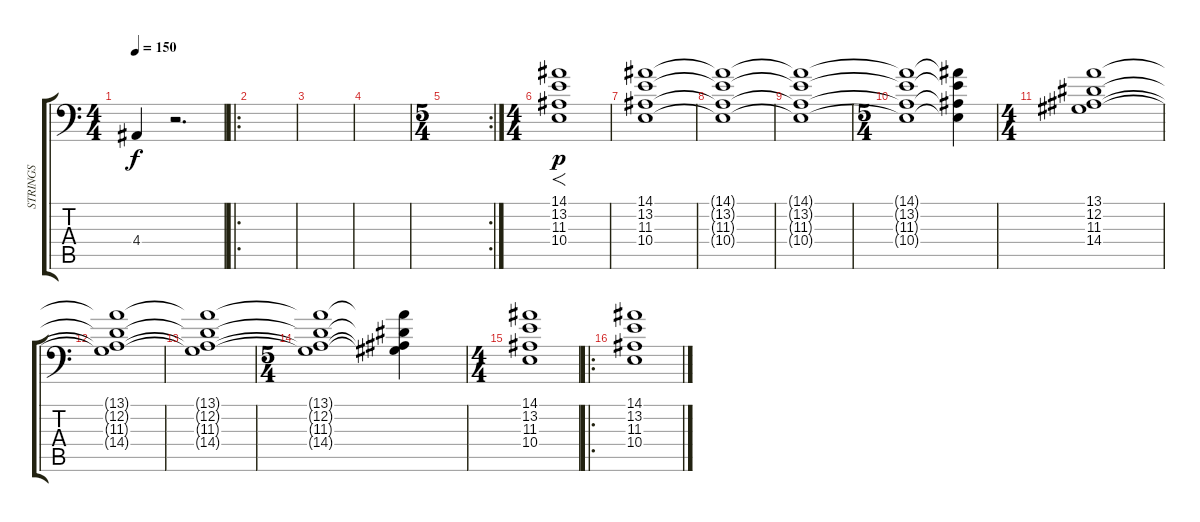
\track ("STRINGS" "STRINGS") {instrument stringensemble1}
\staff {score tabs}
\tuning (Ab3 Eb3 B2 Gb2 Db2 Ab1) {hide}
\ts (4 4)
\tempo 150
\clef f4
\ks c
4.4.4{dy f} r.2{d} |
\ro
|
|
|
\rc 2
\ts (5 4)
|
\ts (4 4)
(14.1 13.2 11.3 10.4).1{f dy p} |
(14.1 13.2 11.3 10.4).1 |
(14.1{t} 13.2{t} 11.3{t} 10.4{t}).1 |
(14.1{t} 13.2{t} 11.3{t} 10.4{t}).1 |
\ts (5 4)
(14.1{t} 13.2{t} 11.3{t} 10.4{t}).1 (14.1{t} 13.2{t} 11.3{t} 10.4{t}).4 |
\ts (4 4)
(13.1 12.2 11.3 14.4).1 |
(13.1{t} 12.2{t} 11.3{t} 14.4{t}).1 |
(13.1{t} 12.2{t} 11.3{t} 14.4{t}).1 |
\ts (5 4)
(13.1{t} 12.2{t} 11.3{t} 14.4{t}).1 (13.1{t} 12.2{t} 11.3{t} 14.4{t}).4 |
\ts (4 4)
(14.1 13.2 11.3 10.4).1 |
\ro
(14.1 13.2 11.3 10.4).1
